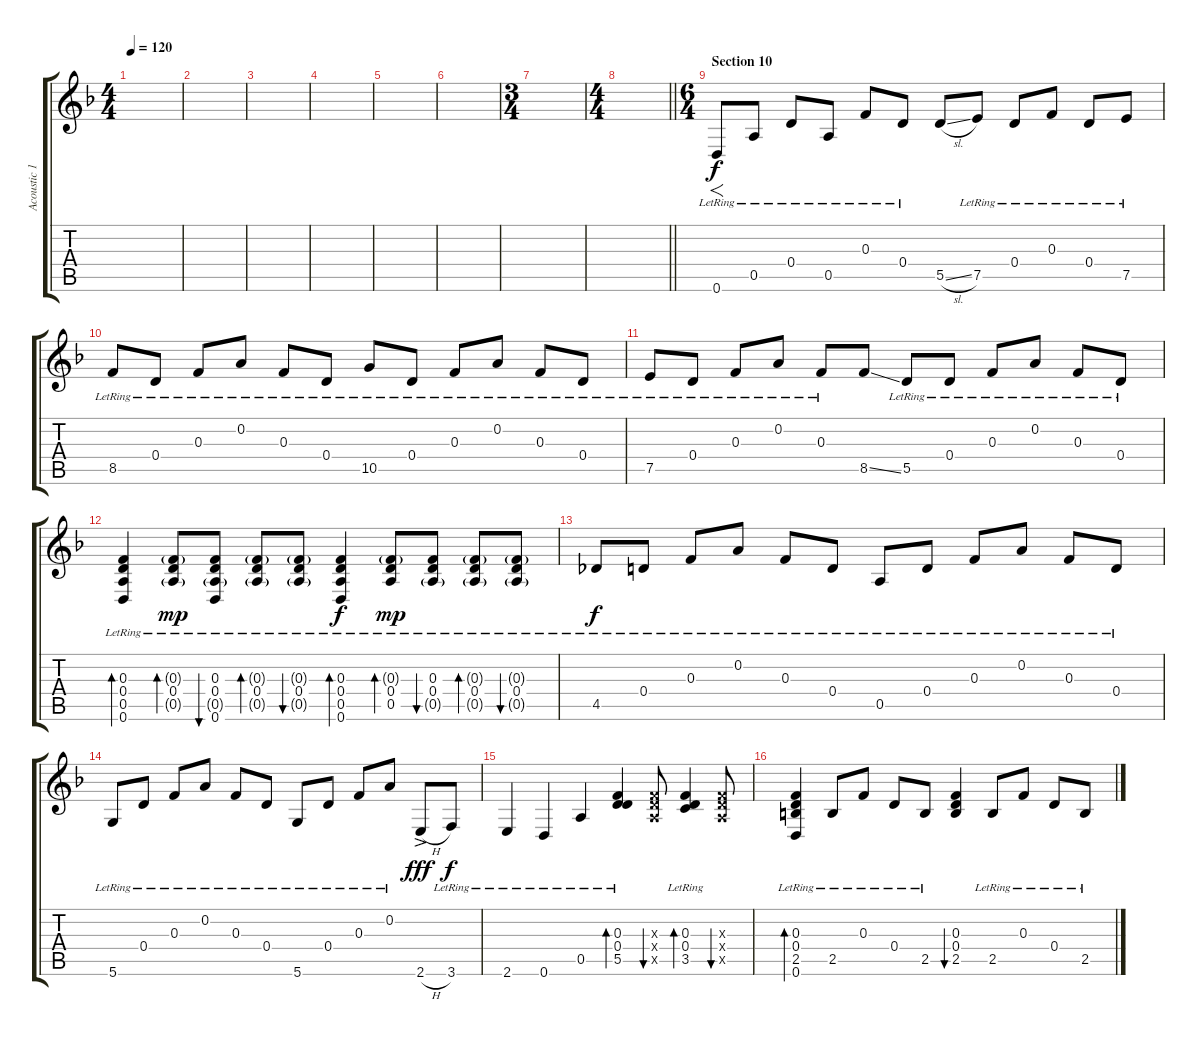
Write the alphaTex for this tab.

\track ("Acoustic 12-string" "Acoustic 1") {instrument acousticguitarsteel}
\staff {score tabs}
\tuning (D4 A3 F3 D3 A2 D2) {hide}
\ts (4 4)
\tempo 120
\clef g2
\ks f
|
|
|
|
|
|
\ts (3 4)
|
\ts (4 4)
\barLineRight lightlight
|
\ts (6 4)
\section ("" "Section 10")
0.6{lr}.8{f volume 9} 0.5{lr}.8 0.4{lr}.8 0.5{lr}.8 0.3{lr}.8 0.4{lr}.8 5.5{sl}.8 7.5{lr}.8 0.4{lr}.8 0.3{lr}.8 0.4{lr}.8 7.5{lr}.8 |
8.5{lr}.8 0.4{lr}.8 0.3{lr}.8 0.2{lr}.8 0.3{lr}.8 0.4{lr}.8 10.5{lr}.8 0.4{lr}.8 0.3{lr}.8 0.2{lr}.8 0.3{lr}.8 0.4{lr}.8 |
7.5{lr}.8 0.4{lr}.8 0.3{lr}.8 0.2{lr}.8 0.3{lr}.8 8.5{ss}.8 5.5{lr}.8 0.4{lr}.8 0.3{lr}.8 0.2{lr}.8 0.3{lr}.8 0.4{lr}.8 |
(0.3{lr} 0.4{lr} 0.5{lr} 0.6{lr}).4{bd 120} (0.3{g lr} 0.4{lr} 0.5{g lr}).8{bd 120 dy mp} (0.3{lr} 0.4{lr} 0.5{g lr} 0.6{lr}).8{bu 120} (0.3{g lr} 0.4{lr} 0.5{g lr}).8{bd 120} (0.3{g lr} 0.4{lr} 0.5{g lr}).8{bu 120} (0.3{lr} 0.4{lr} 0.5{lr} 0.6{lr}).4{bd 120 dy f} (0.3{g lr} 0.4{lr} 0.5{lr}).8{bd 120 dy mp} (0.3{lr} 0.4{lr} 0.5{g lr}).8{bu 120} (0.3{g lr} 0.4{lr} 0.5{g lr}).8{bd 120} (0.3{g lr} 0.4{lr} 0.5{g lr}).8{bu 120} |
4.5{lr}.8{dy f} 0.4{lr}.8 0.3{lr}.8 0.2{lr}.8 0.3{lr}.8 0.4{lr}.8 0.5{lr}.8 0.4{lr}.8 0.3{lr}.8 0.2{lr}.8 0.3{lr}.8 0.4{lr}.8 |
5.6{lr}.8 0.4{lr}.8 0.3{lr}.8 0.2{lr}.8 0.3{lr}.8 0.4{lr}.8 5.6{lr}.8 0.4{lr}.8 0.3{lr}.8 0.2{lr}.8 2.6{h ac}.8{dy fff} 3.6{lr}.8{dy f} |
2.6{lr}.4 0.6{lr}.4 0.5{lr}.4 (0.3{lr} 0.4{lr} 5.5{lr}).4{bd 120} (0.3{x} 0.4{x} 0.5{x}).8{bu 120} (0.3{lr} 0.4{lr} 3.5{lr}).4{bd 120} (0.3{x} 0.4{x} 0.5{x}).8{bu 120} |
(0.3{lr} 0.4{lr} 2.5{lr} 0.6{lr}).4{bd 120} 2.5{lr}.8 0.3{lr}.8 0.4{lr}.8 2.5{lr}.8 (0.3 0.4 2.5).4{bu 120} 2.5{lr}.8 0.3{lr}.8 0.4{lr}.8 2.5{lr}.8
